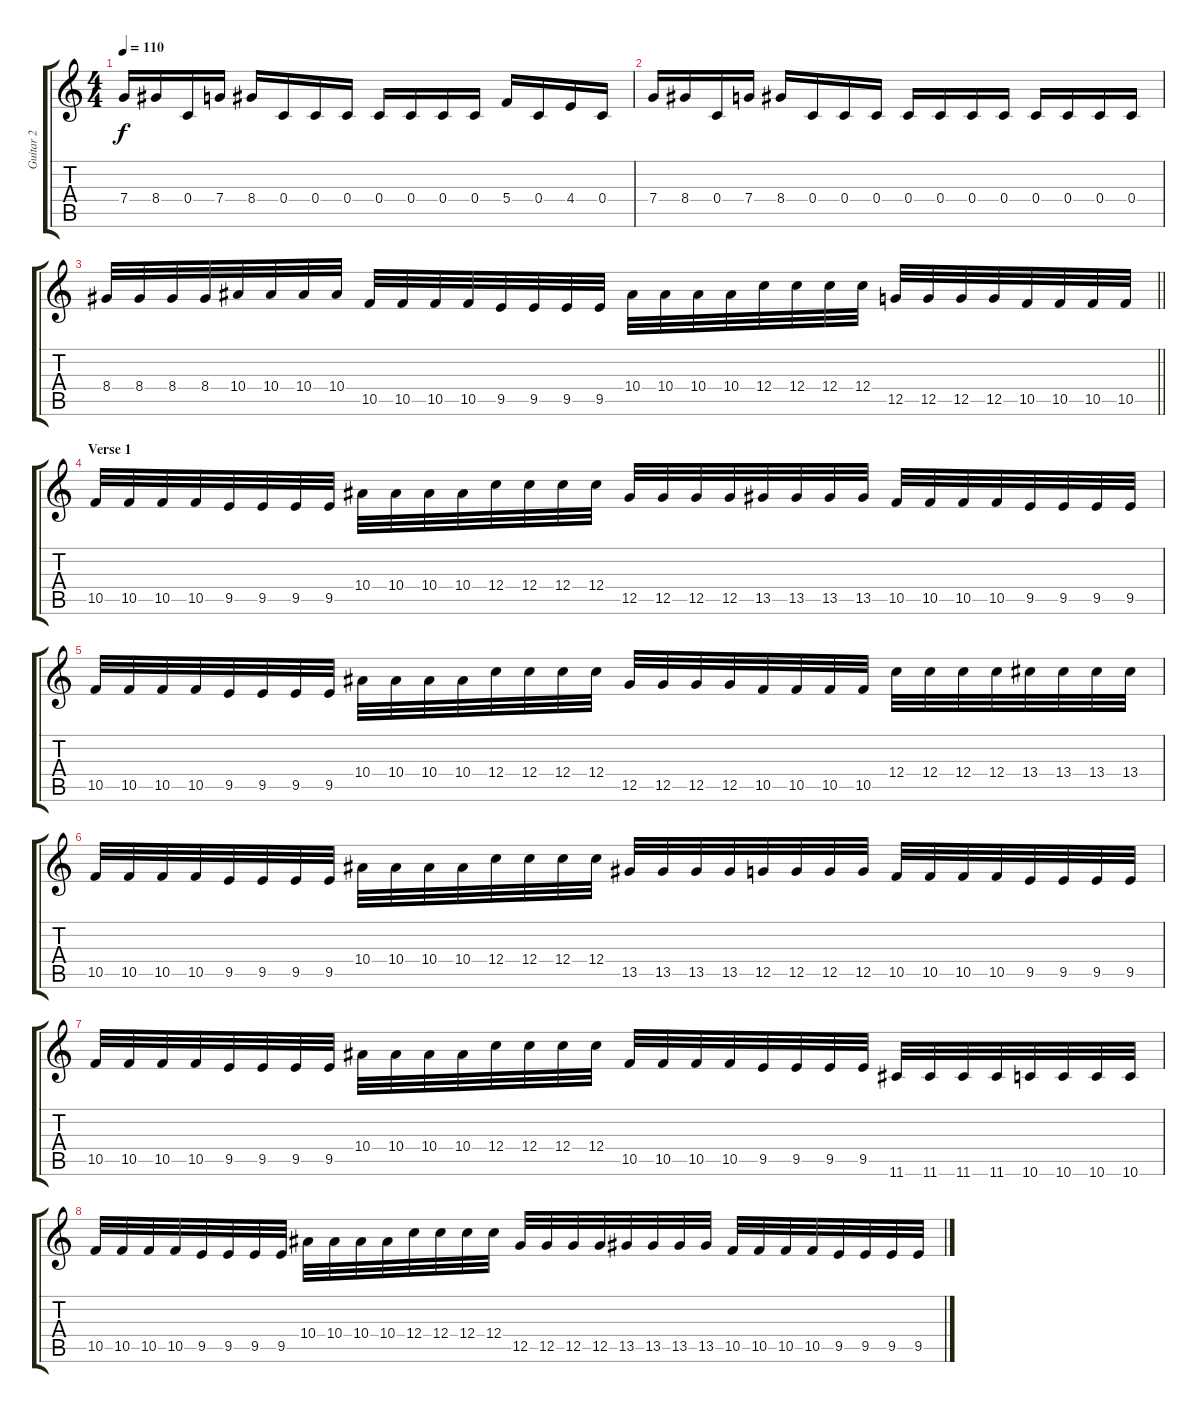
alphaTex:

\track ("Guitar 2" "Guitar 2") {instrument overdrivenguitar}
\staff {score tabs}
\tuning (D4 A3 F3 C3 G2 D2) {hide}
\ts (4 4)
\tempo 110
\clef g2
\ks c
7.4.16{dy f} 8.4.16 0.4.16 7.4.16 8.4.16 0.4.16 0.4.16 0.4.16 0.4.16 0.4.16 0.4.16 0.4.16 5.4.16 0.4.16 4.4.16 0.4.16 |
7.4.16 8.4.16 0.4.16 7.4.16 8.4.16 0.4.16 0.4.16 0.4.16 0.4.16 0.4.16 0.4.16 0.4.16 0.4.16 0.4.16 0.4.16 0.4.16 |
\barLineRight lightlight
8.4.32 8.4.32 8.4.32 8.4.32 10.4.32 10.4.32 10.4.32 10.4.32 10.5.32 10.5.32 10.5.32 10.5.32 9.5.32 9.5.32 9.5.32 9.5.32 10.4.32 10.4.32 10.4.32 10.4.32 12.4.32 12.4.32 12.4.32 12.4.32 12.5.32 12.5.32 12.5.32 12.5.32 10.5.32 10.5.32 10.5.32 10.5.32 |
\section ("" "Verse 1")
10.5.32 10.5.32 10.5.32 10.5.32 9.5.32 9.5.32 9.5.32 9.5.32 10.4.32 10.4.32 10.4.32 10.4.32 12.4.32 12.4.32 12.4.32 12.4.32 12.5.32 12.5.32 12.5.32 12.5.32 13.5.32 13.5.32 13.5.32 13.5.32 10.5.32 10.5.32 10.5.32 10.5.32 9.5.32 9.5.32 9.5.32 9.5.32 |
10.5.32 10.5.32 10.5.32 10.5.32 9.5.32 9.5.32 9.5.32 9.5.32 10.4.32 10.4.32 10.4.32 10.4.32 12.4.32 12.4.32 12.4.32 12.4.32 12.5.32 12.5.32 12.5.32 12.5.32 10.5.32 10.5.32 10.5.32 10.5.32 12.4.32 12.4.32 12.4.32 12.4.32 13.4.32 13.4.32 13.4.32 13.4.32 |
10.5.32 10.5.32 10.5.32 10.5.32 9.5.32 9.5.32 9.5.32 9.5.32 10.4.32 10.4.32 10.4.32 10.4.32 12.4.32 12.4.32 12.4.32 12.4.32 13.5.32 13.5.32 13.5.32 13.5.32 12.5.32 12.5.32 12.5.32 12.5.32 10.5.32 10.5.32 10.5.32 10.5.32 9.5.32 9.5.32 9.5.32 9.5.32 |
10.5.32 10.5.32 10.5.32 10.5.32 9.5.32 9.5.32 9.5.32 9.5.32 10.4.32 10.4.32 10.4.32 10.4.32 12.4.32 12.4.32 12.4.32 12.4.32 10.5.32 10.5.32 10.5.32 10.5.32 9.5.32 9.5.32 9.5.32 9.5.32 11.6.32 11.6.32 11.6.32 11.6.32 10.6.32 10.6.32 10.6.32 10.6.32 |
10.5.32 10.5.32 10.5.32 10.5.32 9.5.32 9.5.32 9.5.32 9.5.32 10.4.32 10.4.32 10.4.32 10.4.32 12.4.32 12.4.32 12.4.32 12.4.32 12.5.32 12.5.32 12.5.32 12.5.32 13.5.32 13.5.32 13.5.32 13.5.32 10.5.32 10.5.32 10.5.32 10.5.32 9.5.32 9.5.32 9.5.32 9.5.32
